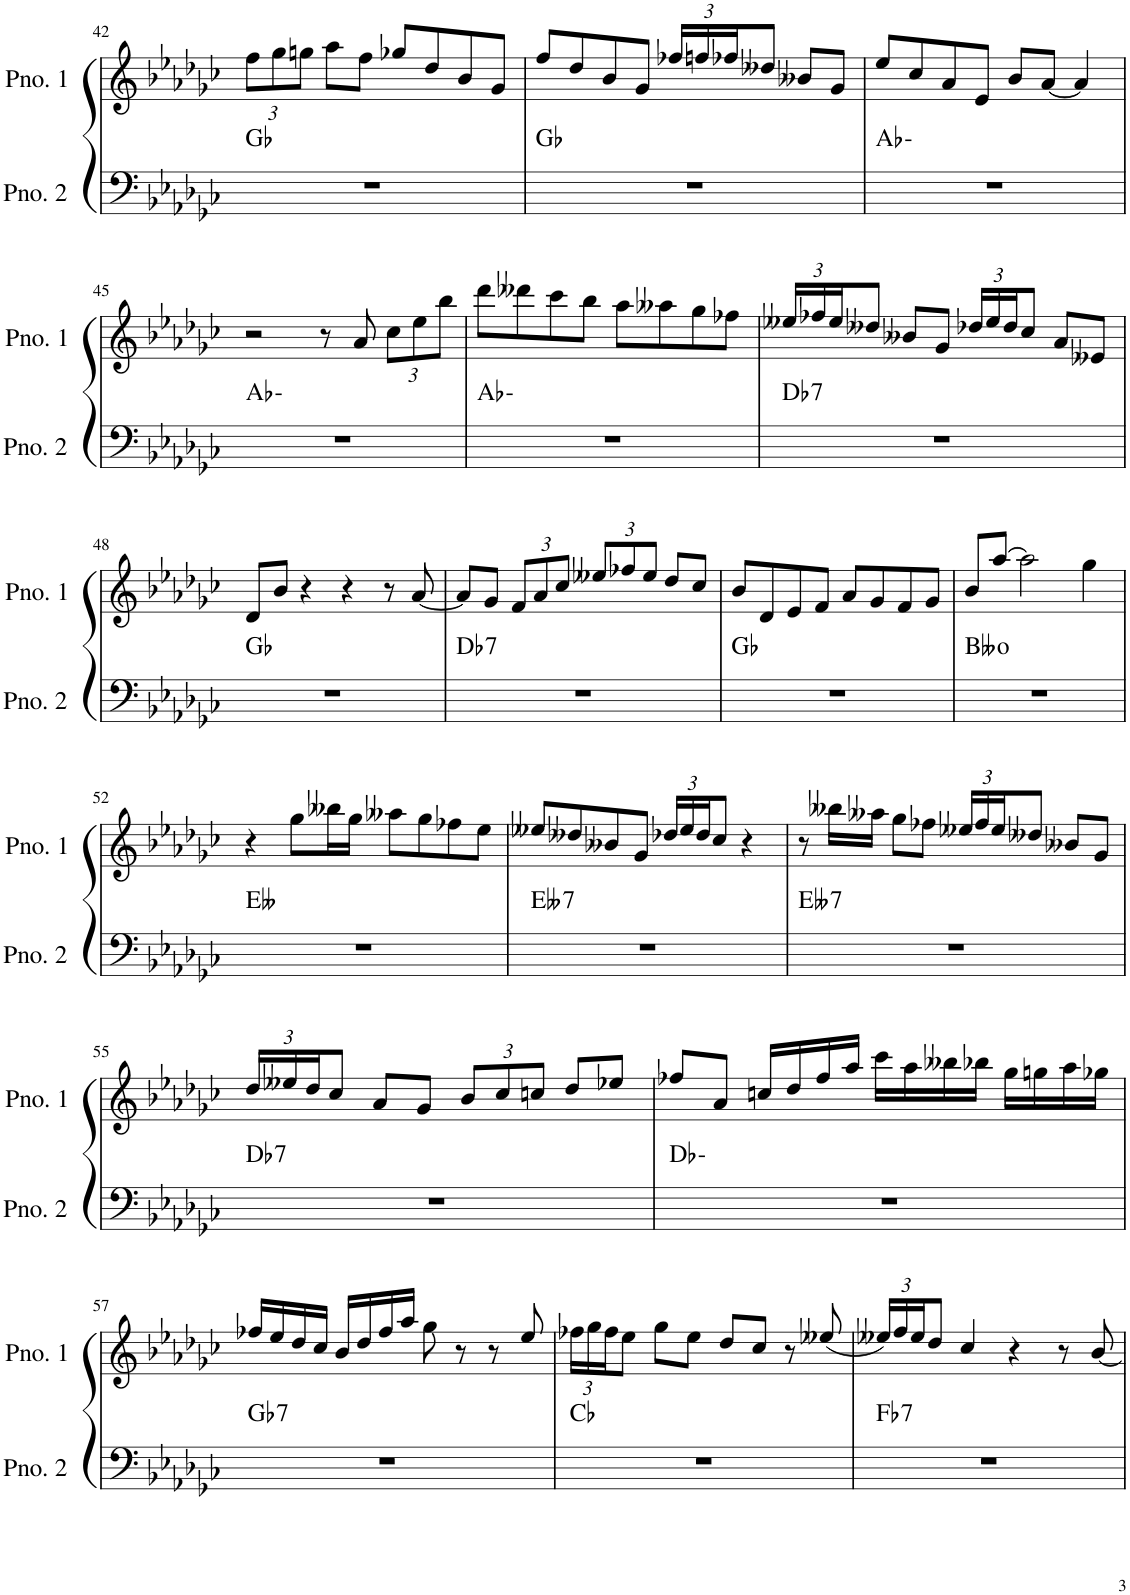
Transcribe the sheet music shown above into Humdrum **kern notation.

**kern	**harte	**kern
*part2	*part2	*part1
*staff2	*	*staff1
*I"ピアノ 2	*	*I"ピアノ 1
!!LO:PB:g=z
*clefF4	*	*clefG2
*k[b-e-a-d-g-c-]	*	*k[b-e-a-d-g-c-]
*M4/4	*	*M4/4
*	*	*Xbrackettup
=42	=42	=42
1r	Gb:maj	12ff\L
.	.	12gg-\
.	.	12ggn\J
.	.	8aa-\L
.	.	8ff\J
.	.	8gg-X/L
.	.	8dd-/
.	.	8b-/
.	.	8g-/J
=43	=43	=43
1r	Gb:maj	8ff/L
.	.	8dd-/
.	.	8b-/
.	.	8g-/J
.	.	24ff-X/LL
.	.	24ffn/
.	.	24ff-X/J
.	.	8dd--X/J
.	.	8b--X/L
.	.	8g-/J
=44	=44	=44
1r	Ab:min	8ee-/L
.	.	8cc-/
.	.	8a-/
.	.	8e-/J
.	.	8b-/L
.	.	[8a-/J
.	.	4a-/]
!!LO:LB:g=z
=45	=45	=45
1r	Ab:min	2r
.	.	8r
.	.	8a-/
.	.	12cc-\L
.	.	12ee-\
.	.	12bb-\J
=46	=46	=46
1r	Ab:min	8ddd-\L
.	.	8ddd--X\
.	.	8ccc-\
.	.	8bb-\J
.	.	8aa-\L
.	.	8aa--X\
.	.	8gg-\
.	.	8ff-X\J
=47	=47	=47
!	!LO:H:kt=7	!
1r	Db:7	24ee--X/LL
.	.	24ff-X/
.	.	24ee--/J
.	.	8dd--X/J
.	.	8b--X/L
.	.	8g-/J
.	.	24dd-X/LL
.	.	24ee--/
.	.	24dd-/J
.	.	8cc-/J
.	.	8a-/L
.	.	8e--X/J
!!LO:LB:g=z
=48	=48	=48
1r	Gb:maj	8d-/L
.	.	8b-/J
.	.	4r
.	.	4r
.	.	8r
.	.	[8a-/
=49	=49	=49
!	!LO:H:kt=7	!
1r	Db:7	8a-/L]
.	.	8g-/J
.	.	12f/L
.	.	12a-/
.	.	12cc-/J
.	.	12ee--X/L
.	.	12ff-X/
.	.	12ee--/J
.	.	8dd-/L
.	.	8cc-/J
=50	=50	=50
1r	Gb:maj	8b-/L
.	.	8d-/
.	.	8e-/
.	.	8f/J
.	.	8a-/L
.	.	8g-/
.	.	8f/
.	.	8g-/J
=51	=51	=51
1r	Bbb:dim	8b-/L
.	.	[8aa-/J
.	.	2aa-\]
.	.	4gg-\
!!LO:LB:g=z
=52	=52	=52
1r	Ebb:maj	4r
.	.	8gg-\L
.	.	16bb--X\L
.	.	16gg-\JJ
.	.	8aa--X\L
.	.	8gg-\
.	.	8ff-X\
.	.	8ee-\J
=53	=53	=53
!	!LO:H:kt=7	!
1r	Ebb:7	8ee--X/L
.	.	8dd--X/
.	.	8b--X/
.	.	8g-/J
.	.	24dd-X/LL
.	.	24ee--/
.	.	24dd-/J
.	.	8cc-/J
.	.	4r
=54	=54	=54
!	!LO:H:kt=7	!
1r	Ebb:7	8r
.	.	16bb--X\LL
.	.	16aa--X\JJ
.	.	8gg-\L
.	.	8ff-X\J
.	.	24ee--X/LL
.	.	24ff-/
.	.	24ee--/J
.	.	8dd--X/J
.	.	8b--X/L
.	.	8g-/J
!!LO:LB:g=z
=55	=55	=55
!	!LO:H:kt=7	!
1r	Db:7	24dd-/LL
.	.	24ee--X/
.	.	24dd-/J
.	.	8cc-/J
.	.	8a-/L
.	.	8g-/J
.	.	12b-/L
.	.	12cc-/
.	.	12ccn/J
.	.	8dd-/L
.	.	8ee-X/J
=56	=56	=56
1r	Db:min	8ff-X/L
.	.	8a-/J
.	.	16ccn/LL
.	.	16dd-/
.	.	16ff-/
.	.	16aa-/JJ
.	.	16ccc-\LL
.	.	16aa-\
.	.	16bb--X\
.	.	16bb-X\JJ
.	.	16gg-\LL
.	.	16ggn\
.	.	16aa-\
.	.	16gg-X\JJ
!!LO:LB:g=z
=57	=57	=57
!	!LO:H:kt=7	!
1r	Gb:7	16ff-X/LL
.	.	16ee-/
.	.	16dd-/
.	.	16cc-/JJ
.	.	16b-/LL
.	.	16dd-/
.	.	16ff-/
.	.	16aa-/JJ
.	.	8gg-\
.	.	8r
.	.	8r
.	.	8ee-/
=58	=58	=58
1r	Cb:maj	24ff-X\LL
.	.	24gg-\
.	.	24ff-\J
.	.	8ee-\J
.	.	8gg-\L
.	.	8ee-\J
.	.	8dd-/L
.	.	8cc-/J
.	.	8r
.	.	(8ee--X/
=59	=59	=59
!	!LO:H:kt=7	!
1r	Fb:7	24ee--X/LL)
.	.	24ff/
.	.	24ee--/J
.	.	8dd-/J
.	.	4cc-/
.	.	4r
.	.	8r
.	.	[8b-/
=	=	=
*-	*-	*-
